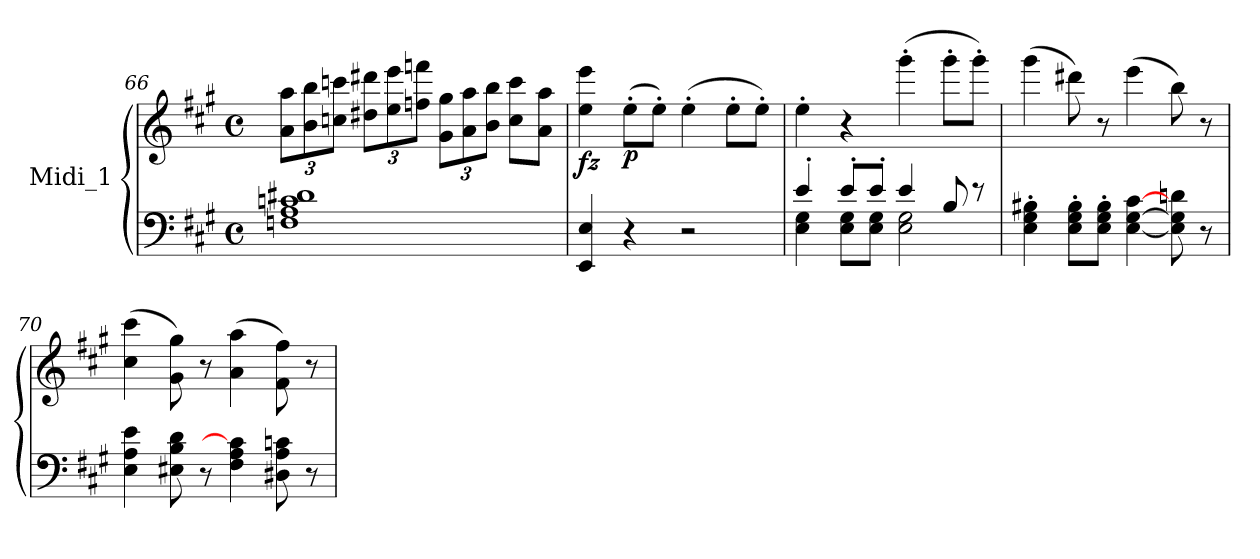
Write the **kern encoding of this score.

**kern	**kern	**dynam
*part1	*part1	*part1
*staff2	*staff1	*staff1/2
*I"Midi_1	*	*
!!LO:LB:g=z
*clefF4	*clefG2	*
*k[f#c#g#]	*k[f#c#g#]	*
*A:	*A:	*
*M4/4	*M4/4	*
*met(c)	*met(c)	*
=66	=66	=66
*^	*	*
*	*	*Xbrackettup	*
1A 1cn 1d#X	1Fn	12a\ 12aa\L	.
.	.	12b\ 12bb\	.
.	.	12ccn\ 12cccn\J	.
.	.	12dd#X\ 12ddd#X\L	.
.	.	12ee\ 12eee\	.
.	.	12ffn\ 12fffn\J	.
.	.	12g#i\ 12gg#i\L	.
.	.	12a\ 12aa\	.
.	.	12b\ 12bb\J	.
.	.	8cc\ 8ccc\L	.
.	.	8a\ 8aa\J	.
=67	=67	=67	=67
!	!	!	!LO:DY:b
4EE/ 4E/	2ryy	4ee\ 4eee\	fz
!	!	!	!LO:DY:b
4r	.	(>8ee'\L	p
.	.	8ee'\J)	.
2r	2ryy	(>4ee'\	.
.	.	8ee'\L	.
.	.	8ee'\J)	.
=68	=68	=68	=68
4e'/	4E\ 4G#\	4ee'\	.
8e'/L	8E\ 8G#\L	4r	.
8e'/J	8E\ 8G#\J	.	.
4e/	2E\ 2G#\	(>4ggg#'\	.
8B/	.	8ggg#'\L	.
8r	.	8ggg#'\J)	.
!!LO:LB:g=z
=69	=69	=69	=69
*	*	*MM85	*
*	*	*^	*
4E\' 4G#\' 4B#X\'	2ryy	(>4ggg#\	2ryy	.
8E\' 8G#\' 8B#\'L	.	8ddd#X\)	.	.
8E\' 8G#\' 8B#\'J	.	8r	.	.
[4E\ [4G#\ [4c#\	2ryy	(>4eee\	2ryy	.
8E\] 8G#\] 8dni\	.	8bb\)	.	.
8r	.	8r	.	.
=70	=70	=70	=70	=70
4E\ 4A\ 4e\	2ryy	(4cc#\ 4ccc#\	2ryy	.
8E#X\ 8B\ 8d\	.	8g#\ 8gg#\)	.	.
8r	.	8r	.	.
4F#\ 4A\ 4c#\]	2ryy	(4a\ 4aa\	2ryy	.
8D#X\ 8A\ 8cn\	.	8f#\ 8ff#\)	.	.
8r	.	8r	.	.
*v	*v	*	*	*
*	*v	*v	*
=	=	=
*-	*-	*-
